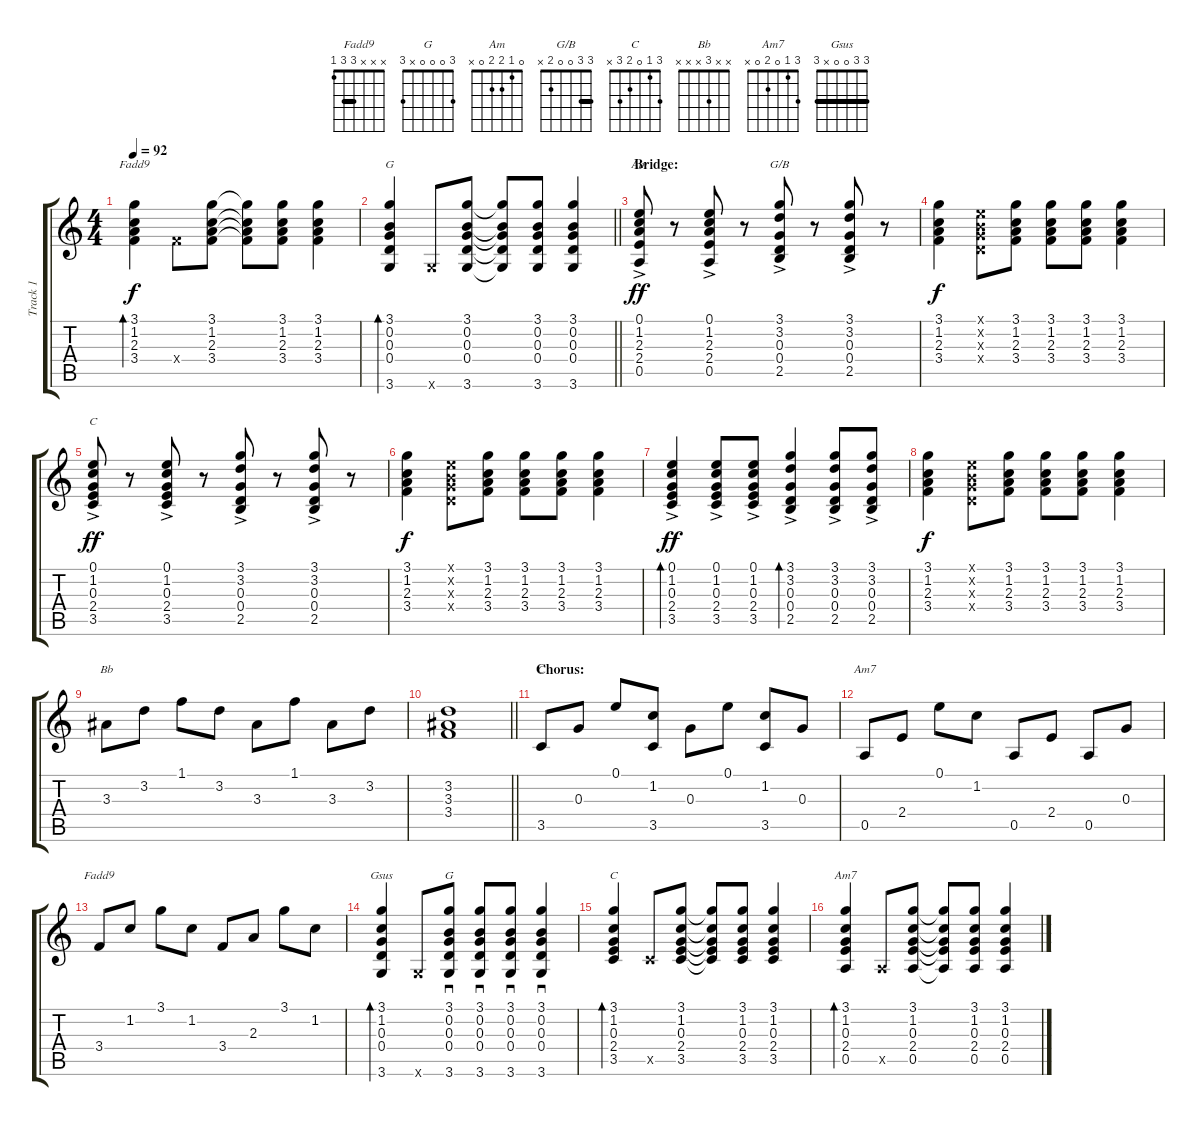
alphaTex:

\track ("Track 1" "Track 1") {instrument acousticguitarsteel}
\staff {score tabs}
\tuning (E4 B3 G3 D3 A2 E2) {hide}
\chord ("Fadd9" 3 1 2 3 x x)
\chord ("G" 3 3 0 0 x 3) {barre 3}
\chord ("Am" 0 1 2 2 0 x)
\chord ("G/B" 3 3 0 0 2 x) {barre 3}
\chord ("C" 0 1 2 2 0 x)
\chord ("Bb" x x 3 x x x)
\chord ("C" x x x x 3 x)
\chord ("Am7" x x x x 0 x)
\chord ("Fadd9" x x x 3 3 1) {barre 3}
\chord ("Gsus" 3 3 0 0 x 3) {barre 3}
\chord ("G" 3 0 0 0 x 3)
\chord ("C" 3 1 0 2 3 x)
\chord ("Am7" 3 1 0 2 0 x)
\ts (4 4)
\tempo 92
\clef g2
\ks c
(3.1 1.2 2.3 3.4).4{bd 120 ch "Fadd9" dy f} 3.4{x}.8 (3.1 1.2 2.3 3.4).8 (3.1{t} 1.2{t} 2.3{t} 3.4{t}).8 (3.1 1.2 2.3 3.4).8 (3.1 1.2 2.3 3.4).4 |
\barLineRight lightlight
(3.1 0.2 0.3 0.4 3.6).4{bd 120 ch "G"} 3.6{x}.8 (3.1 0.2 0.3 0.4 3.6).8 (3.1{t} 0.2{t} 0.3{t} 0.4{t} 3.6{t}).8 (3.1 0.2 0.3 0.4 3.6).8 (3.1 0.2 0.3 0.4 3.6).4 |
\section ("" "Bridge:")
(0.1{ac} 1.2{ac} 2.3 2.4{ac} 0.5{ac}).8{ch "Am" dy ff} r.8 (0.1{ac} 1.2{ac} 2.3 2.4{ac} 0.5{ac}).8 r.8 (3.1{ac} 3.2{ac} 0.3 0.4{ac} 2.5{ac}).8{ch "G/B"} r.8 (3.1{ac} 3.2{ac} 0.3 0.4{ac} 2.5{ac}).8 r.8 |
(3.1 1.2 2.3 3.4).4{dy f} (0.1{x} 0.2{x} 0.3{x} 0.4{x}).8 (3.1 1.2 2.3 3.4).8 (3.1 1.2 2.3 3.4).8 (3.1 1.2 2.3 3.4).8 (3.1 1.2 2.3 3.4).4 |
(0.1{ac} 1.2{ac} 0.3 2.4{ac} 3.5{ac}).8{ch "C" dy ff} r.8 (0.1{ac} 1.2{ac} 0.3 2.4{ac} 3.5{ac}).8 r.8 (3.1{ac} 3.2{ac} 0.3 0.4{ac} 2.5{ac}).8 r.8 (3.1{ac} 3.2{ac} 0.3 0.4{ac} 2.5{ac}).8 r.8 |
(3.1 1.2 2.3 3.4).4{dy f} (0.1{x} 0.2{x} 0.3{x} 0.4{x}).8 (3.1 1.2 2.3 3.4).8 (3.1 1.2 2.3 3.4).8 (3.1 1.2 2.3 3.4).8 (3.1 1.2 2.3 3.4).4 |
(0.1{ac} 1.2{ac} 0.3 2.4{ac} 3.5{ac}).4{bd 120 dy ff} (0.1{ac} 1.2{ac} 0.3 2.4{ac} 3.5{ac}).8 (0.1{ac} 1.2{ac} 0.3 2.4{ac} 3.5{ac}).8 (3.1{ac} 3.2{ac} 0.3 0.4{ac} 2.5{ac}).4{bd 120} (3.1{ac} 3.2{ac} 0.3 0.4{ac} 2.5{ac}).8 (3.1{ac} 3.2{ac} 0.3 0.4{ac} 2.5{ac}).8 |
(3.1 1.2 2.3 3.4).4{dy f} (0.1{x} 0.2{x} 0.3{x} 0.4{x}).8 (3.1 1.2 2.3 3.4).8 (3.1 1.2 2.3 3.4).8 (3.1 1.2 2.3 3.4).8 (3.1 1.2 2.3 3.4).4 |
3.3.8{ch "Bb"} 3.2.8 1.1.8 3.2.8 3.3.8 1.1.8 3.3.8 3.2.8 |
\barLineRight lightlight
(3.2 3.3 3.4).1 |
\section ("" "Chorus:")
3.5.8{ch "C"} 0.3.8 0.1.8 (1.2 3.5).8 0.3.8 0.1.8 (1.2 3.5).8 0.3.8 |
0.5.8{ch "Am7"} 2.4.8 0.1.8 1.2.8 0.5.8 2.4.8 0.5.8 0.3.8 |
3.4.8{ch "Fadd9"} 1.2.8 3.1.8 1.2.8 3.4.8 2.3.8 3.1.8 1.2.8 |
(3.1 1.2 0.3 0.4 3.6).4{bd 120 ch "Gsus"} 3.6{x}.8 (3.1 0.2 0.3 0.4 3.6).8{sd ch "G"} (3.1 0.2 0.3 0.4 3.6).8{sd} (3.1 0.2 0.3 0.4 3.6).8{sd} (3.1 0.2 0.3 0.4 3.6).4{sd} |
(3.1 1.2 0.3 2.4 3.5).4{bd 120 ch "C"} 3.5{x}.8 (3.1 1.2 0.3 2.4 3.5).8 (3.1{t} 1.2{t} 0.3{t} 2.4{t} 3.5{t}).8 (3.1 1.2 0.3 2.4 3.5).8 (3.1 1.2 0.3 2.4 3.5).4 |
(3.1 1.2 0.3 2.4 0.5).4{bd 120 ch "Am7"} 0.5{x}.8 (3.1 1.2 0.3 2.4 0.5).8 (3.1{t} 1.2{t} 0.3{t} 2.4{t} 0.5{t}).8 (3.1 1.2 0.3 2.4 0.5).8 (3.1 1.2 0.3 2.4 0.5).4
